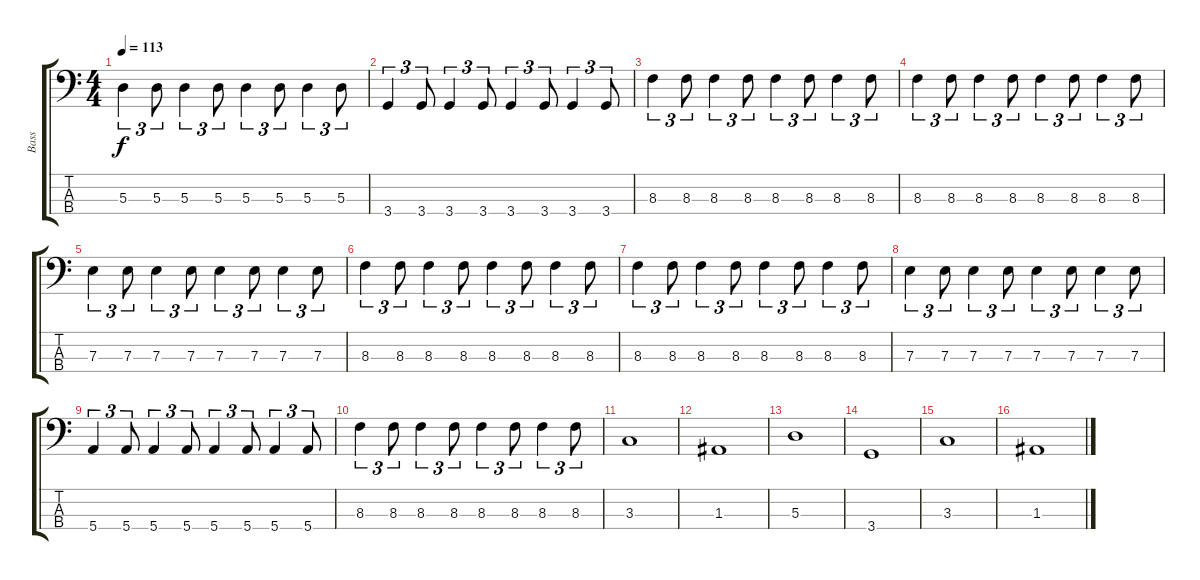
\track ("Bass" "Bass") {instrument electricbasspick}
\staff {score tabs}
\tuning (G2 D2 A1 E1) {hide}
\ts (4 4)
\tempo 113
\clef f4
\ks c
5.3.4{tu (3 2) dy f} 5.3.8{tu (3 2)} 5.3.4{tu (3 2)} 5.3.8{tu (3 2)} 5.3.4{tu (3 2)} 5.3.8{tu (3 2)} 5.3.4{tu (3 2)} 5.3.8{tu (3 2)} |
3.4.4{tu (3 2)} 3.4.8{tu (3 2)} 3.4.4{tu (3 2)} 3.4.8{tu (3 2)} 3.4.4{tu (3 2)} 3.4.8{tu (3 2)} 3.4.4{tu (3 2)} 3.4.8{tu (3 2)} |
8.3.4{tu (3 2)} 8.3.8{tu (3 2)} 8.3.4{tu (3 2)} 8.3.8{tu (3 2)} 8.3.4{tu (3 2)} 8.3.8{tu (3 2)} 8.3.4{tu (3 2)} 8.3.8{tu (3 2)} |
8.3.4{tu (3 2)} 8.3.8{tu (3 2)} 8.3.4{tu (3 2)} 8.3.8{tu (3 2)} 8.3.4{tu (3 2)} 8.3.8{tu (3 2)} 8.3.4{tu (3 2)} 8.3.8{tu (3 2)} |
7.3.4{tu (3 2)} 7.3.8{tu (3 2)} 7.3.4{tu (3 2)} 7.3.8{tu (3 2)} 7.3.4{tu (3 2)} 7.3.8{tu (3 2)} 7.3.4{tu (3 2)} 7.3.8{tu (3 2)} |
8.3.4{tu (3 2)} 8.3.8{tu (3 2)} 8.3.4{tu (3 2)} 8.3.8{tu (3 2)} 8.3.4{tu (3 2)} 8.3.8{tu (3 2)} 8.3.4{tu (3 2)} 8.3.8{tu (3 2)} |
8.3.4{tu (3 2)} 8.3.8{tu (3 2)} 8.3.4{tu (3 2)} 8.3.8{tu (3 2)} 8.3.4{tu (3 2)} 8.3.8{tu (3 2)} 8.3.4{tu (3 2)} 8.3.8{tu (3 2)} |
7.3.4{tu (3 2)} 7.3.8{tu (3 2)} 7.3.4{tu (3 2)} 7.3.8{tu (3 2)} 7.3.4{tu (3 2)} 7.3.8{tu (3 2)} 7.3.4{tu (3 2)} 7.3.8{tu (3 2)} |
5.4.4{tu (3 2)} 5.4.8{tu (3 2)} 5.4.4{tu (3 2)} 5.4.8{tu (3 2)} 5.4.4{tu (3 2)} 5.4.8{tu (3 2)} 5.4.4{tu (3 2)} 5.4.8{tu (3 2)} |
8.3.4{tu (3 2)} 8.3.8{tu (3 2)} 8.3.4{tu (3 2)} 8.3.8{tu (3 2)} 8.3.4{tu (3 2)} 8.3.8{tu (3 2)} 8.3.4{tu (3 2)} 8.3.8{tu (3 2)} |
3.3.1 |
1.3.1 |
5.3.1 |
3.4.1 |
3.3.1 |
1.3.1
